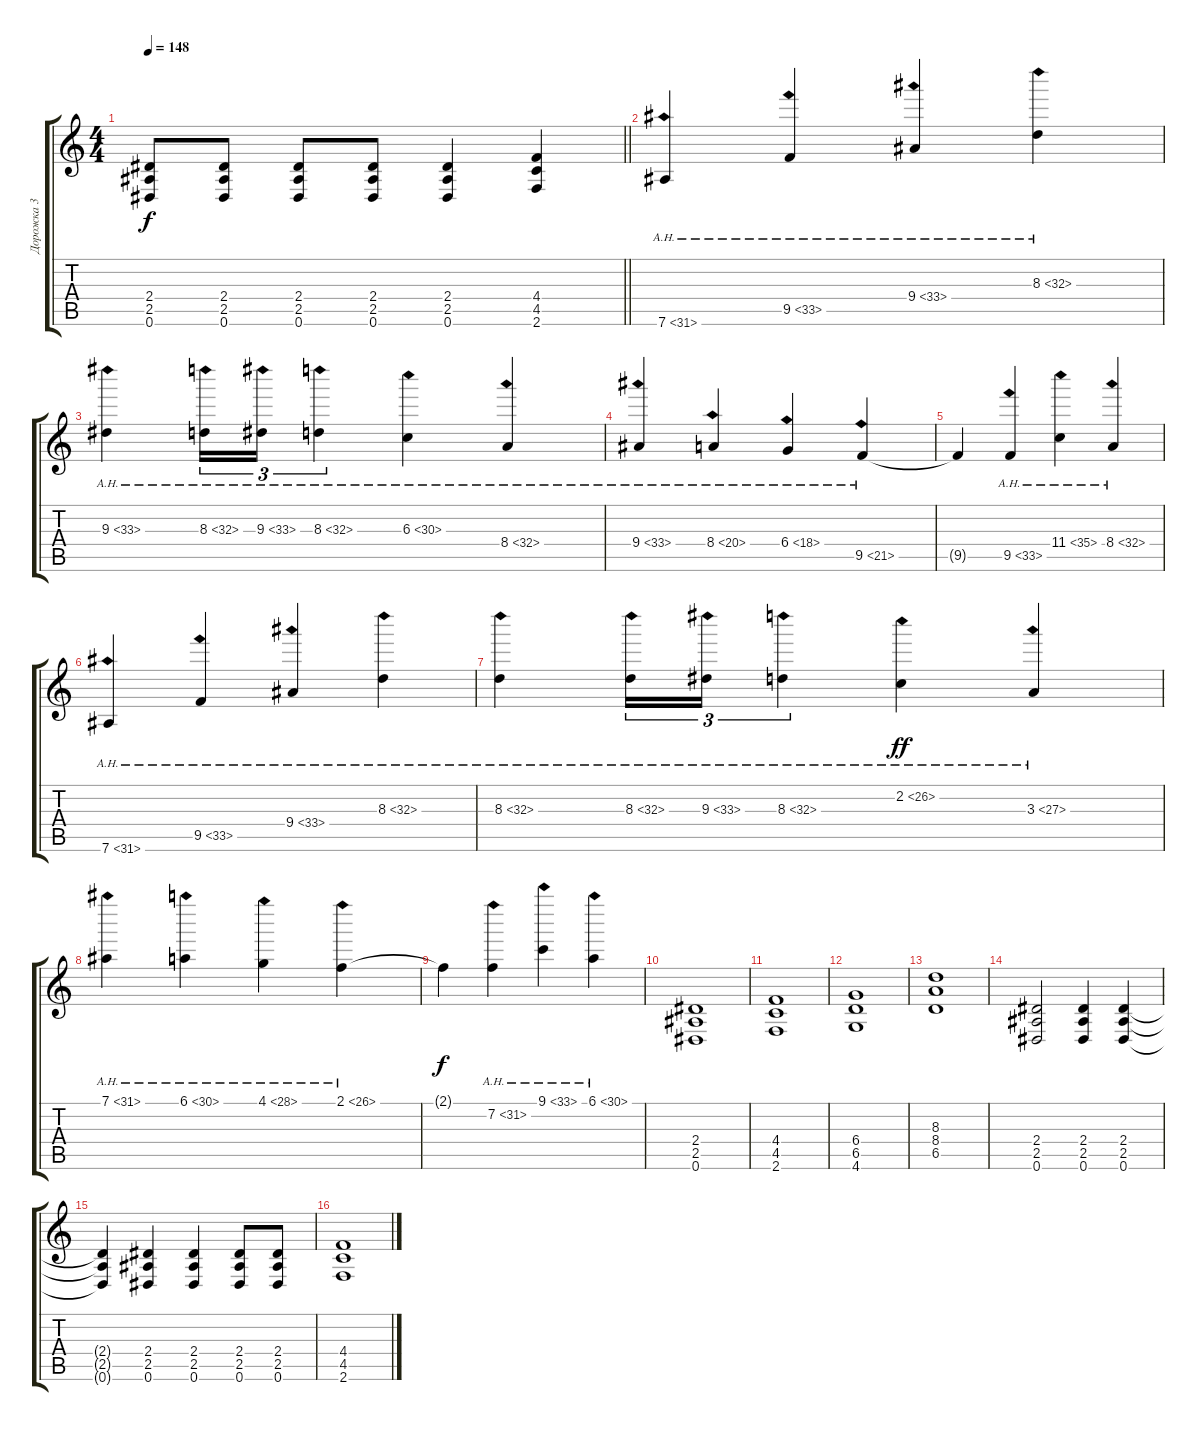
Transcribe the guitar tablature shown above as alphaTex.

\track ("Дорожка 3" "Дорожка 3") {instrument acousticguitarsteel}
\staff {score tabs}
\tuning (Eb4 Bb3 Gb3 Db3 Ab2 Eb2) {hide}
\ts (4 4)
\tempo 148
\clef g2
\barLineRight lightlight
\ks c
(2.4{t} 2.5{t} 0.6{t}).8{dy f} (2.4 2.5 0.6).8 (2.4 2.5 0.6).8 (2.4 2.5 0.6).8 (2.4 2.5 0.6).4 (4.4 4.5 2.6).4 |
7.6{ah 24}.4{volume 15 instrument distortionguitar} 9.5{ah 24}.4 9.4{ah 24}.4 8.3{ah 24}.4 |
9.3{ah 24}.4 8.3{ah 24}.16{tu (3 2)} 9.3{ah 24}.16{tu (3 2)} 8.3{ah 24}.4{tu (3 2)} 6.3{ah 24}.4 8.4{ah 24}.4 |
9.4{ah 24}.4 8.4{ah 12}.4 6.4{ah 12}.4 9.5{ah 12}.4 |
9.5{t}.4 9.5{ah 24}.4 11.4{ah 24}.4 8.4{ah 24}.4 |
7.6{ah 24}.4 9.5{ah 24}.4 9.4{ah 24}.4 8.3{ah 24}.4 |
8.3{ah 24}.4 8.3{ah 24}.16{tu (3 2)} 9.3{ah 24}.16{tu (3 2)} 8.3{ah 24}.4{tu (3 2)} 2.2{ah 24}.4{dy ff} 3.3{ah 24}.4 |
7.1{ah 24}.4 6.1{ah 24}.4 4.1{ah 24}.4 2.1{ah 24}.4 |
2.1{t}.4{dy f} 7.2{ah 24}.4 9.1{ah 24}.4 6.1{ah 24}.4 |
(2.4 2.5 0.6).1{volume 16 instrument distortionguitar} |
(4.4 4.5 2.6).1 |
(6.4 6.5 4.6).1 |
(8.3 8.4 6.5).1 |
(2.4 2.5 0.6).2 (2.4 2.5 0.6).4 (2.4 2.5 0.6).4 |
(2.4{t} 2.5{t} 0.6{t}).4 (2.4 2.5 0.6).4 (2.4 2.5 0.6).4 (2.4 2.5 0.6).8 (2.4 2.5 0.6).8 |
(4.4 4.5 2.6).1
